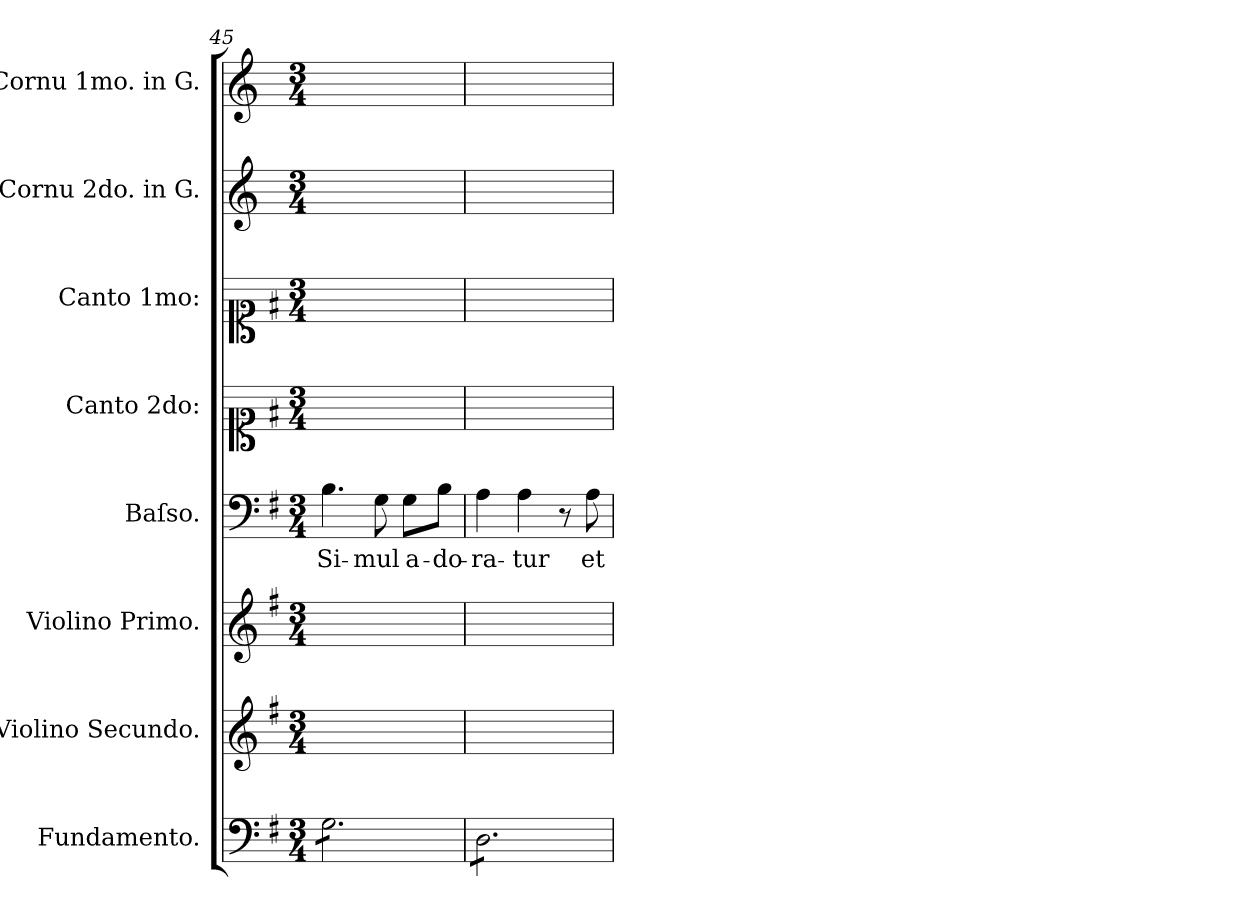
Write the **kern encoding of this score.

**kern	**dynam	**kern	**kern	**kern	**text	**kern	**kern	**kern	**kern
*part8	*part8	*part7	*part6	*part5	*part5	*part4	*part3	*part2	*part1
*staff8	*staff8	*staff7	*staff6	*staff5	*staff5	*staff4	*staff3	*staff2	*staff1
*I"Fundamento.	*	*I"Violino Secundo.	*I"Violino Primo.	*I"Baſso.	*	*I"Canto 2do:	*I"Canto 1mo:	*I"Cornu 2do. in G.	*I"Cornu 1mo. in G.
*	*	*I'vl 2	*I'vl 1	*I'B	*	*	*	*I'cor 2 in G	*I'cor 1 in G
*clefF4	*	*clefG2	*clefG2	*clefF4	*	*clefC1	*clefC1	*clefG2	*clefG2
*	*	*	*	*	*	*	*	*ITrd3c5	*ITrd3c5
*k[f#]	*	*k[f#]	*k[f#]	*k[f#]	*	*k[f#]	*k[f#]	*k[f#]	*k[f#]
*G:	*	*G:	*G:	*G:	*	*G:	*G:	*G:	*G:
*M3/4	*	*M3/4	*M3/4	*M3/4	*	*M3/4	*M3/4	*M3/4	*M3/4
=45	=45	=45	=45	=45	=45	=45	=45	=45	=45
*tremolo	*	*	*	*	*	*	*	*	*
8G\L	pia	2.ryy	2.ryy	4.B\	Si-	2.ryy	2.ryy	2.ryy	2.ryy
8G\	.	.	.	.	.	.	.	.	.
8G\	.	.	.	.	.	.	.	.	.
8G\	.	.	.	8G\	-mul	.	.	.	.
8G\	.	.	.	8G\L	a-	.	.	.	.
8G\J	.	.	.	8B\J	-do-	.	.	.	.
=46	=46	=46	=46	=46	=46	=46	=46	=46	=46
8D\L	.	2.ryy	2.ryy	4A\	-ra-	2.ryy	2.ryy	2.ryy	2.ryy
8D\	.	.	.	.	.	.	.	.	.
8D\	.	.	.	4A\	-tur	.	.	.	.
8D\	.	.	.	.	.	.	.	.	.
8D\	.	.	.	8r	.	.	.	.	.
8D\J	.	.	.	8A\	et	.	.	.	.
*Xtremolo	*	*	*	*	*	*	*	*	*
=	=	=	=	=	=	=	=	=	=
*-	*-	*-	*-	*-	*-	*-	*-	*-	*-
